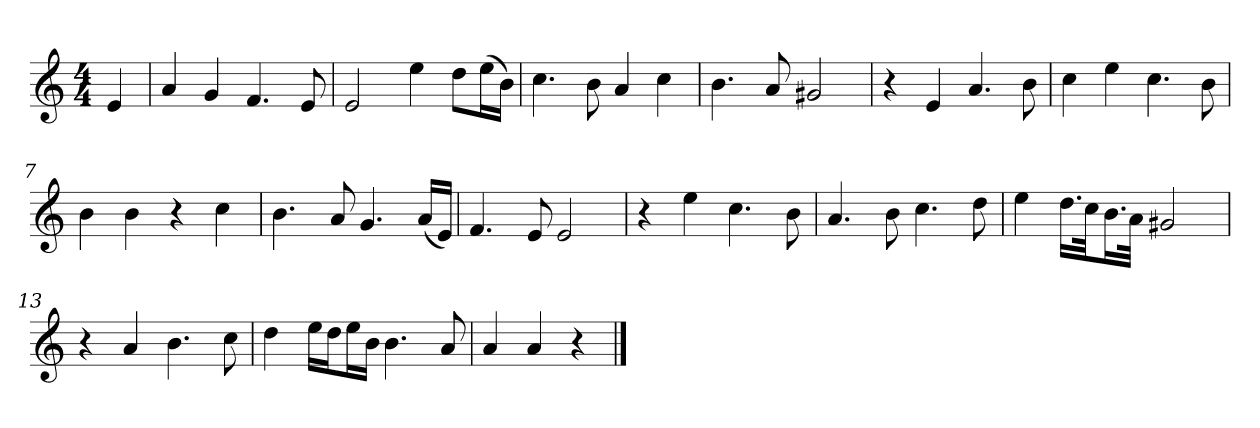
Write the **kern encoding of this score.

**kern
*part1
*staff1
*clefG2
*k[]
*a:
*M4/4
*MM120
=
4e
=1
4a
4g
4.f
8e
=2
2e
4ee
8dd\L
(16ee\L
16b\JJ)
=3
4.cc
8b
4a
4cc
=4
4.b
8a
2g#X
=5
4r
4e
4.a
8b
=6
4cc
4ee
4.cc
8b
=7
4b
4b
4r
4cc
=8
4.b
8a
4.g
(16a/LL
16e/JJ)
=9
4.f
8e
2e
=10
4r
4ee
4.cc
8b
=11
4.a
8b
4.cc
8dd
=12
4ee
16.dd\LL
32cc\Jk
16.b\L
32a\JJk
2g#X
=13
4r
4a
4.b
8cc
=14
4dd
16ee\LL
16dd\J
16ee\L
16b\JJ
4.b
8a
=15
4a
4a
4r
==
*-
